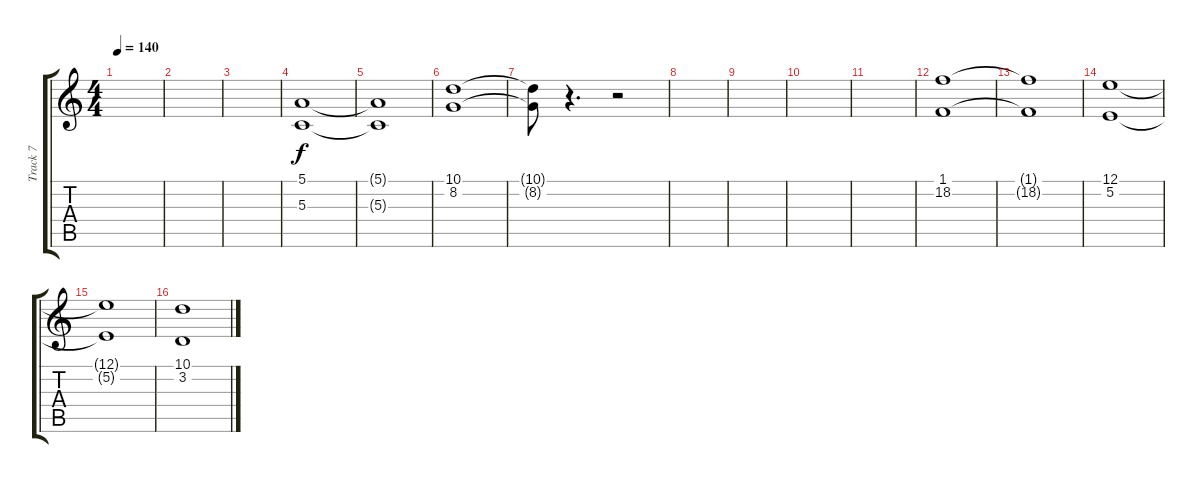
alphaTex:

\track ("Track 7" "Track 7") {instrument synthstrings1}
\staff {score tabs}
\tuning (E4 B3 G3 D3 A2 E2) {hide}
\ts (4 4)
\tempo 140
\clef g2
\ks c
|
|
|
(5.1 5.3).1 |
(5.1{t} 5.3{t}).1 |
(10.1 8.2).1 |
(10.1{t} 8.2{t}).8 r.4{d} r.2 |
|
|
|
|
(1.1 18.2).1 |
(1.1{t} 18.2{t}).1 |
(12.1 5.2).1 |
(12.1{t} 5.2{t}).1 |
(10.1 3.2).1
